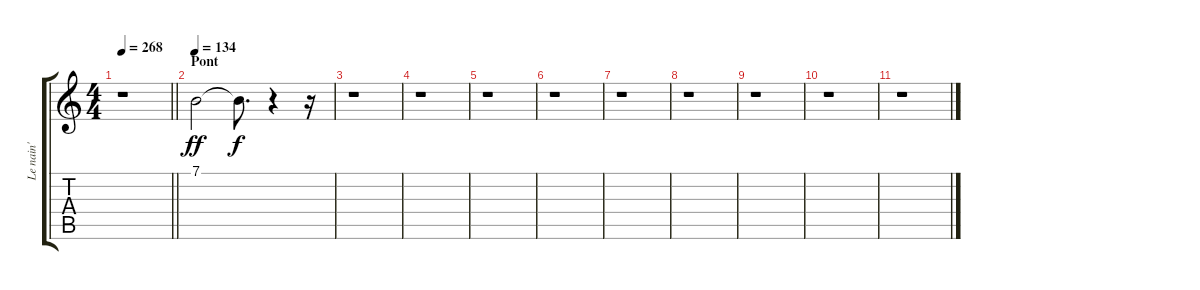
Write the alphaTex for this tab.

\track ("Le nain'" "Le nain'") {instrument trumpet}
\staff {score tabs}
\tuning (E4 B3 G3 D3 A2 E2) {hide}
\ts (4 4)
\tempo 268
\clef g2
\barLineRight lightlight
\ks c
r.1{dy f} |
\section ("" "Pont")
\tempo 134
7.1.2{dy ff} 7.1{t}.8{d dy f} r.4 r.16 |
r.1 |
r.1 |
r.1 |
r.1 |
r.1 |
r.1 |
r.1 |
r.1 |
r.1
